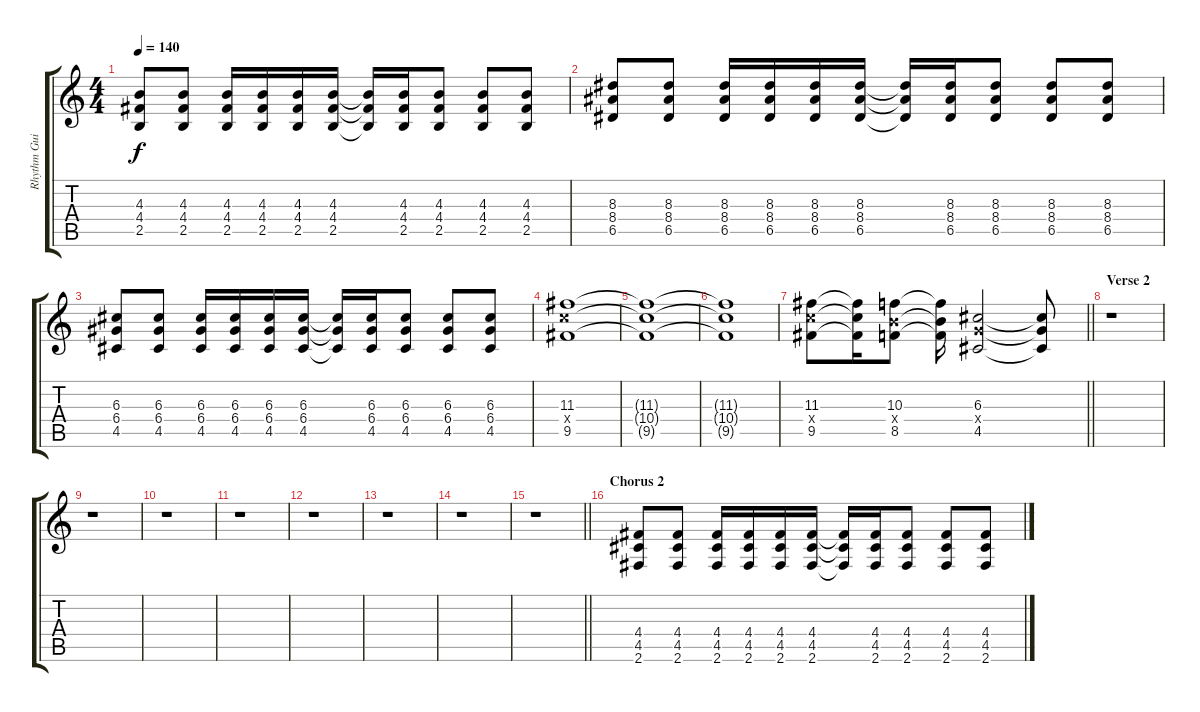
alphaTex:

\track ("Rhythm Guitar" "Rhythm Gui") {instrument electricguitarclean}
\staff {score tabs}
\tuning (E4 B3 G3 D3 A2 E2) {hide}
\ts (4 4)
\tempo 140
\clef g2
\ks c
(4.3 4.4 2.5).8{dy f} (4.3 4.4 2.5).8 (4.3 4.4 2.5).16 (4.3 4.4 2.5).16 (4.3 4.4 2.5).16 (4.3 4.4 2.5).16 (4.3{t} 4.4{t} 2.5{t}).16 (4.3 4.4 2.5).16 (4.3 4.4 2.5).8 (4.3 4.4 2.5).8 (4.3 4.4 2.5).8 |
(8.3 8.4 6.5).8 (8.3 8.4 6.5).8 (8.3 8.4 6.5).16 (8.3 8.4 6.5).16 (8.3 8.4 6.5).16 (8.3 8.4 6.5).16 (8.3{t} 8.4{t} 6.5{t}).16 (8.3 8.4 6.5).16 (8.3 8.4 6.5).8 (8.3 8.4 6.5).8 (8.3 8.4 6.5).8 |
(6.3 6.4 4.5).8 (6.3 6.4 4.5).8 (6.3 6.4 4.5).16 (6.3 6.4 4.5).16 (6.3 6.4 4.5).16 (6.3 6.4 4.5).16 (6.3{t} 6.4{t} 4.5{t}).16 (6.3 6.4 4.5).16 (6.3 6.4 4.5).8 (6.3 6.4 4.5).8 (6.3 6.4 4.5).8 |
(11.3 10.4{x} 9.5).1 |
(11.3{t} 10.4{t} 9.5{t}).1 |
(11.3{t} 10.4{t} 9.5{t}).1 |
\barLineRight lightlight
(11.3 10.4{x} 9.5).8 (11.3{t} 10.4{t} 9.5{t}).16 (10.3 9.4{x} 8.5).8 (10.3{t} 9.4{t} 8.5{t}).16 (6.3 5.4{x} 4.5).2 (6.3{t} 5.4{t} 4.5{t}).8 |
\section ("" "Verse 2")
r.1 |
r.1 |
r.1 |
r.1 |
r.1 |
r.1 |
r.1 |
\barLineRight lightlight
r.1 |
\section ("" "Chorus 2")
(4.4 4.5 2.6).8 (4.4 4.5 2.6).8 (4.4 4.5 2.6).16 (4.4 4.5 2.6).16 (4.4 4.5 2.6).16 (4.4 4.5 2.6).16 (4.4{t} 4.5{t} 2.6{t}).16 (4.4 4.5 2.6).16 (4.4 4.5 2.6).8 (4.4 4.5 2.6).8 (4.4 4.5 2.6).8
